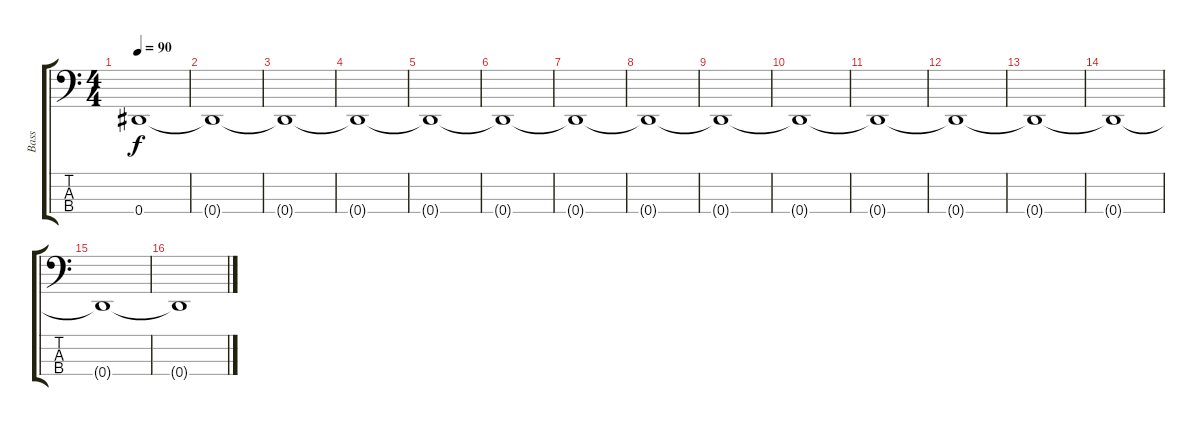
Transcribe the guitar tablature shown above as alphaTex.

\track ("Bass" "Bass") {instrument overdrivenguitar}
\staff {score tabs}
\tuning (Ab2 Eb2 Bb1 Eb1) {hide}
\ts (4 4)
\tempo 90
\clef f4
\ks c
0.4{t}.1{dy f} |
0.4{t}.1 |
0.4{t}.1 |
0.4{t}.1 |
0.4{t}.1 |
0.4{t}.1 |
0.4{t}.1 |
0.4{t}.1 |
0.4{t}.1 |
0.4{t}.1 |
0.4{t}.1 |
0.4{t}.1 |
0.4{t}.1 |
0.4{t}.1 |
0.4{t}.1 |
0.4{t}.1
